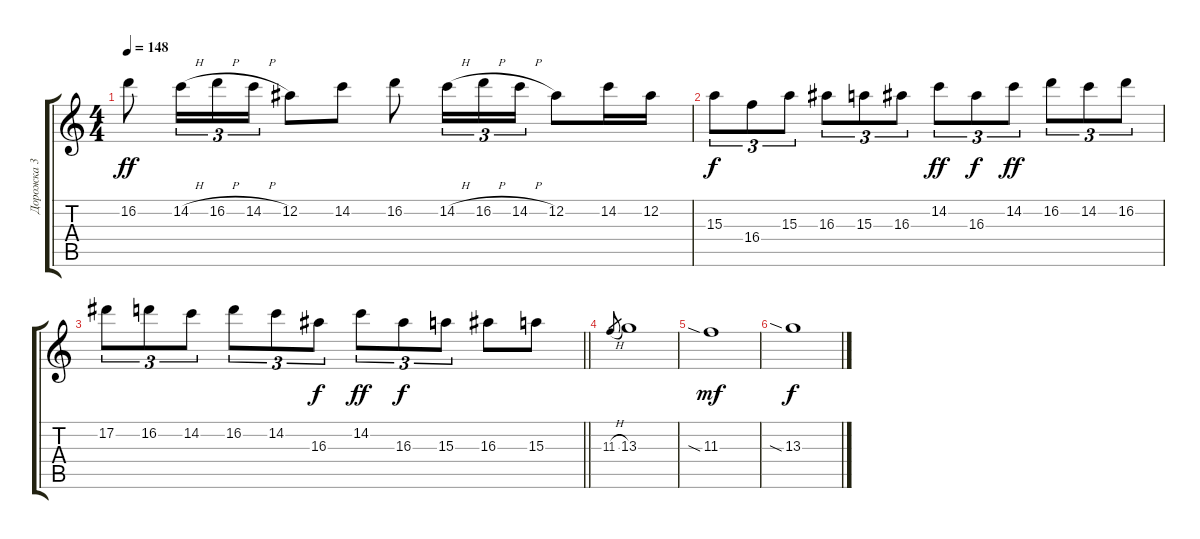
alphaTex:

\track ("Дорожка 3" "Дорожка 3") {instrument acousticguitarsteel}
\staff {score tabs}
\tuning (Eb4 Bb3 Gb3 Db3 Ab2 Eb2) {hide}
\ts (4 4)
\tempo 148
\clef g2
\ks c
16.2.8{dy ff} 14.2{h}.16{tu (3 2)} 16.2{h}.16{tu (3 2)} 14.2{h}.16{tu (3 2)} 12.2.8 14.2.8 16.2.8 14.2{h}.16{tu (3 2)} 16.2{h}.16{tu (3 2)} 14.2{h}.16{tu (3 2)} 12.2.8 14.2.16 12.2.16 |
15.3.8{tu (3 2) dy f} 16.4.8{tu (3 2)} 15.3.8{tu (3 2)} 16.3.8{tu (3 2)} 15.3.8{tu (3 2)} 16.3.8{tu (3 2)} 14.2.8{tu (3 2) dy ff} 16.3.8{tu (3 2) dy f} 14.2.8{tu (3 2) dy ff} 16.2.8{tu (3 2)} 14.2.8{tu (3 2)} 16.2.8{tu (3 2)} |
\barLineRight lightlight
17.2.8{tu (3 2)} 16.2.8{tu (3 2)} 14.2.8{tu (3 2)} 16.2.8{tu (3 2)} 14.2.8{tu (3 2)} 16.3.8{tu (3 2) dy f} 14.2.8{tu (3 2) dy ff} 16.3.8{tu (3 2) dy f} 15.3.8{tu (3 2)} 16.3.8 15.3.8 |
11.3{h}.8{gr} 13.3.1 |
11.3{sia}.1{dy mf} |
13.3{sia}.1{dy f}
